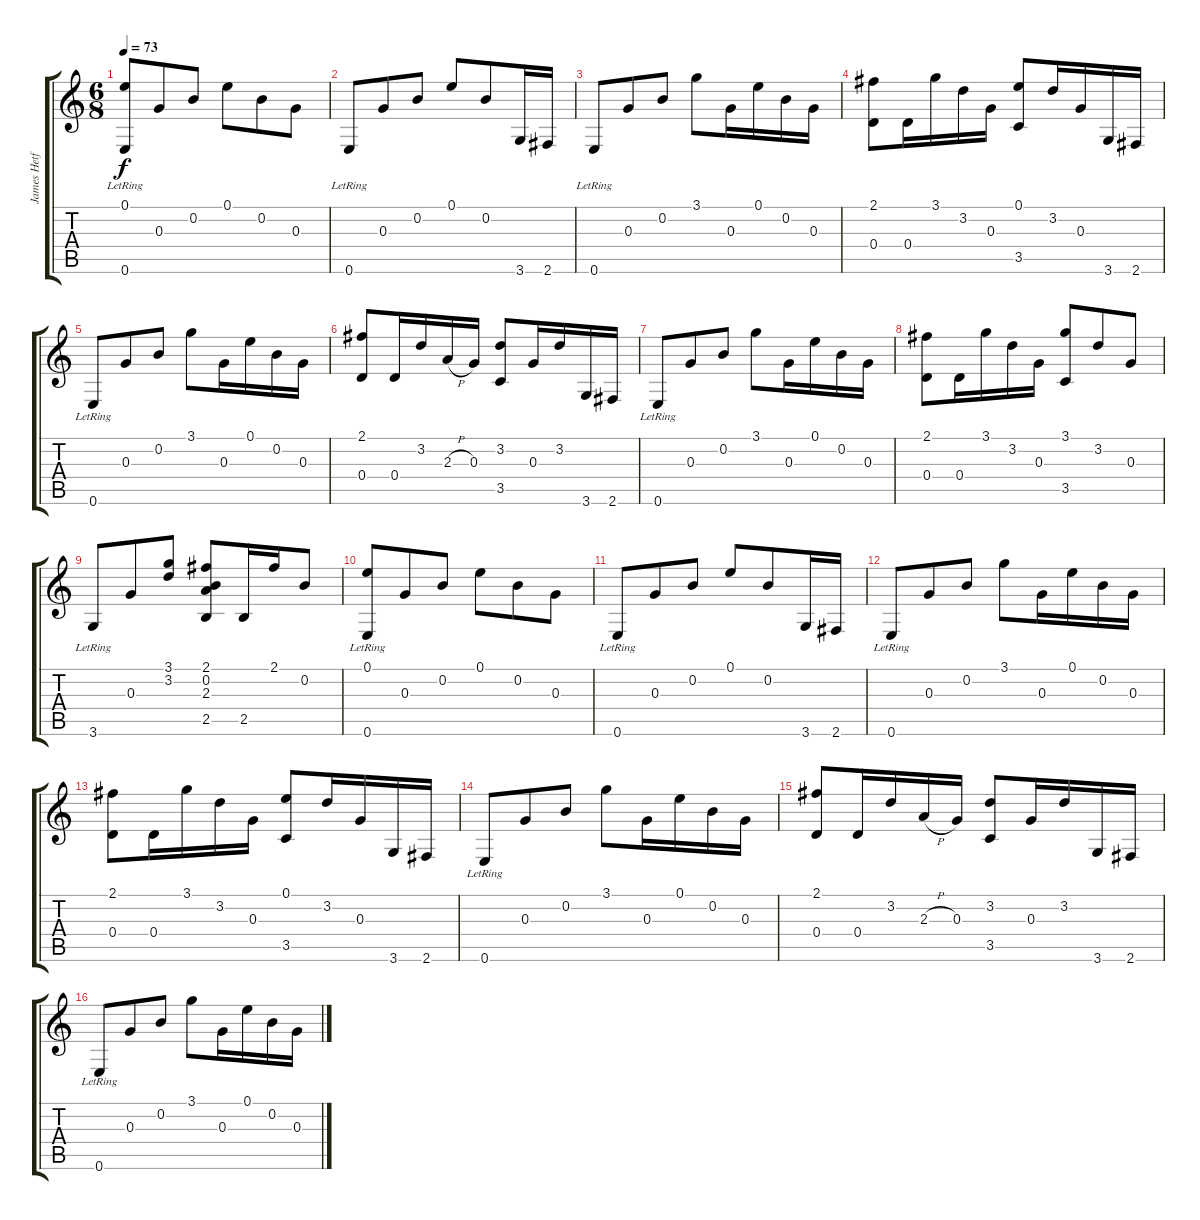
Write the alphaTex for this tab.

\track ("James Hetfield (clean)" "James Hetf") {instrument electricguitarclean}
\staff {score tabs}
\tuning (E4 B3 G3 D3 A2 E2) {hide}
\ts (6 8)
\tempo 73
\clef g2
\ks c
(0.1 0.6{lr}).8{dy f} 0.3.8 0.2.8 0.1.8 0.2.8 0.3.8 |
0.6{lr}.8 0.3.8 0.2.8 0.1.8 0.2.8 3.6.16 2.6.16 |
0.6{lr}.8 0.3.8 0.2.8 3.1.8 0.3.16 0.1.16 0.2.16 0.3.16 |
(2.1 0.4).8 0.4.16 3.1.16 3.2.16 0.3.16 (0.1 3.5).8 3.2.16 0.3.16 3.6.16 2.6.16 |
0.6{lr}.8 0.3.8 0.2.8 3.1.8 0.3.16 0.1.16 0.2.16 0.3.16 |
(2.1 0.4).8 0.4.16 3.2.16 2.3{h}.16 0.3.16 (3.2 3.5).8 0.3.16 3.2.16 3.6.16 2.6.16 |
0.6{lr}.8 0.3.8 0.2.8 3.1.8 0.3.16 0.1.16 0.2.16 0.3.16 |
(2.1 0.4).8 0.4.16 3.1.16 3.2.16 0.3.16 (3.1 3.5).8 3.2.8 0.3.8 |
3.6{lr}.8 0.3.8 (3.1 3.2).8 (2.1 0.2 2.3 2.5).8 2.5.16 2.1.16 0.2.8 |
(0.1 0.6{lr}).8 0.3.8 0.2.8 0.1.8 0.2.8 0.3.8 |
0.6{lr}.8 0.3.8 0.2.8 0.1.8 0.2.8 3.6.16 2.6.16 |
0.6{lr}.8 0.3.8 0.2.8 3.1.8 0.3.16 0.1.16 0.2.16 0.3.16 |
(2.1 0.4).8 0.4.16 3.1.16 3.2.16 0.3.16 (0.1 3.5).8 3.2.16 0.3.16 3.6.16 2.6.16 |
0.6{lr}.8 0.3.8 0.2.8 3.1.8 0.3.16 0.1.16 0.2.16 0.3.16 |
(2.1 0.4).8 0.4.16 3.2.16 2.3{h}.16 0.3.16 (3.2 3.5).8 0.3.16 3.2.16 3.6.16 2.6.16 |
0.6{lr}.8 0.3.8 0.2.8 3.1.8 0.3.16 0.1.16 0.2.16 0.3.16
